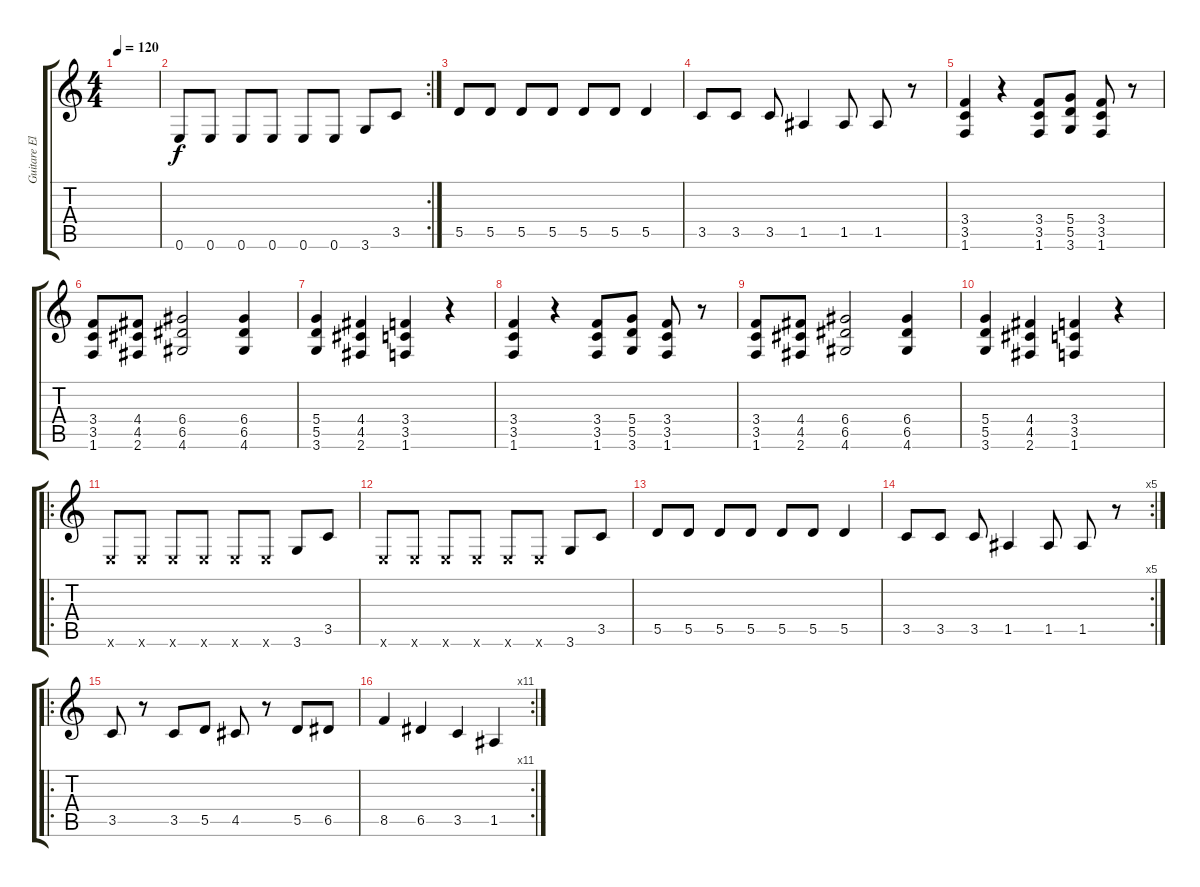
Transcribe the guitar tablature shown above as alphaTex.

\track ("Guitare Electric (Distortion)" "Guitare El") {instrument acousticguitarnylon}
\staff {score tabs}
\tuning (E4 B3 G3 D3 A2 E2) {hide}
\ts (4 4)
\tempo 120
\clef g2
\ks c
|
\rc 2
0.6.8{instrument distortionguitar} 0.6.8 0.6.8 0.6.8 0.6.8 0.6.8 3.6.8 3.5.8 |
5.5.8{instrument distortionguitar} 5.5.8 5.5.8 5.5.8 5.5.8 5.5.8 5.5.4 |
3.5.8 3.5.8 3.5.8 1.5.4 1.5.8 1.5.8 r.8 |
(3.4 3.5 1.6).4 r.4 (3.4 3.5 1.6).8 (5.4 5.5 3.6).8 (3.4 3.5 1.6).8 r.8 |
(3.4 3.5 1.6).8 (4.4 4.5 2.6).8 (6.4 6.5 4.6).2 (6.4 6.5 4.6).4 |
(5.4 5.5 3.6).4 (4.4 4.5 2.6).4 (3.4 3.5 1.6).4 r.4 |
(3.4 3.5 1.6).4 r.4 (3.4 3.5 1.6).8 (5.4 5.5 3.6).8 (3.4 3.5 1.6).8 r.8 |
(3.4 3.5 1.6).8 (4.4 4.5 2.6).8 (6.4 6.5 4.6).2 (6.4 6.5 4.6).4 |
(5.4 5.5 3.6).4 (4.4 4.5 2.6).4 (3.4 3.5 1.6).4 r.4 |
\ro
0.6{x}.8{instrument distortionguitar} 0.6{x}.8 0.6{x}.8 0.6{x}.8 0.6{x}.8 0.6{x}.8 3.6.8 3.5.8 |
0.6{x}.8 0.6{x}.8 0.6{x}.8 0.6{x}.8 0.6{x}.8 0.6{x}.8 3.6.8 3.5.8 |
5.5.8 5.5.8 5.5.8 5.5.8 5.5.8 5.5.8 5.5.4 |
\rc 5
3.5.8 3.5.8 3.5.8 1.5.4 1.5.8 1.5.8 r.8 |
\ro
3.5.8{instrument distortionguitar} r.8 3.5.8 5.5.8 4.5.8 r.8 5.5.8 6.5.8 |
\rc 11
8.5.4 6.5.4 3.5.4 1.5.4
